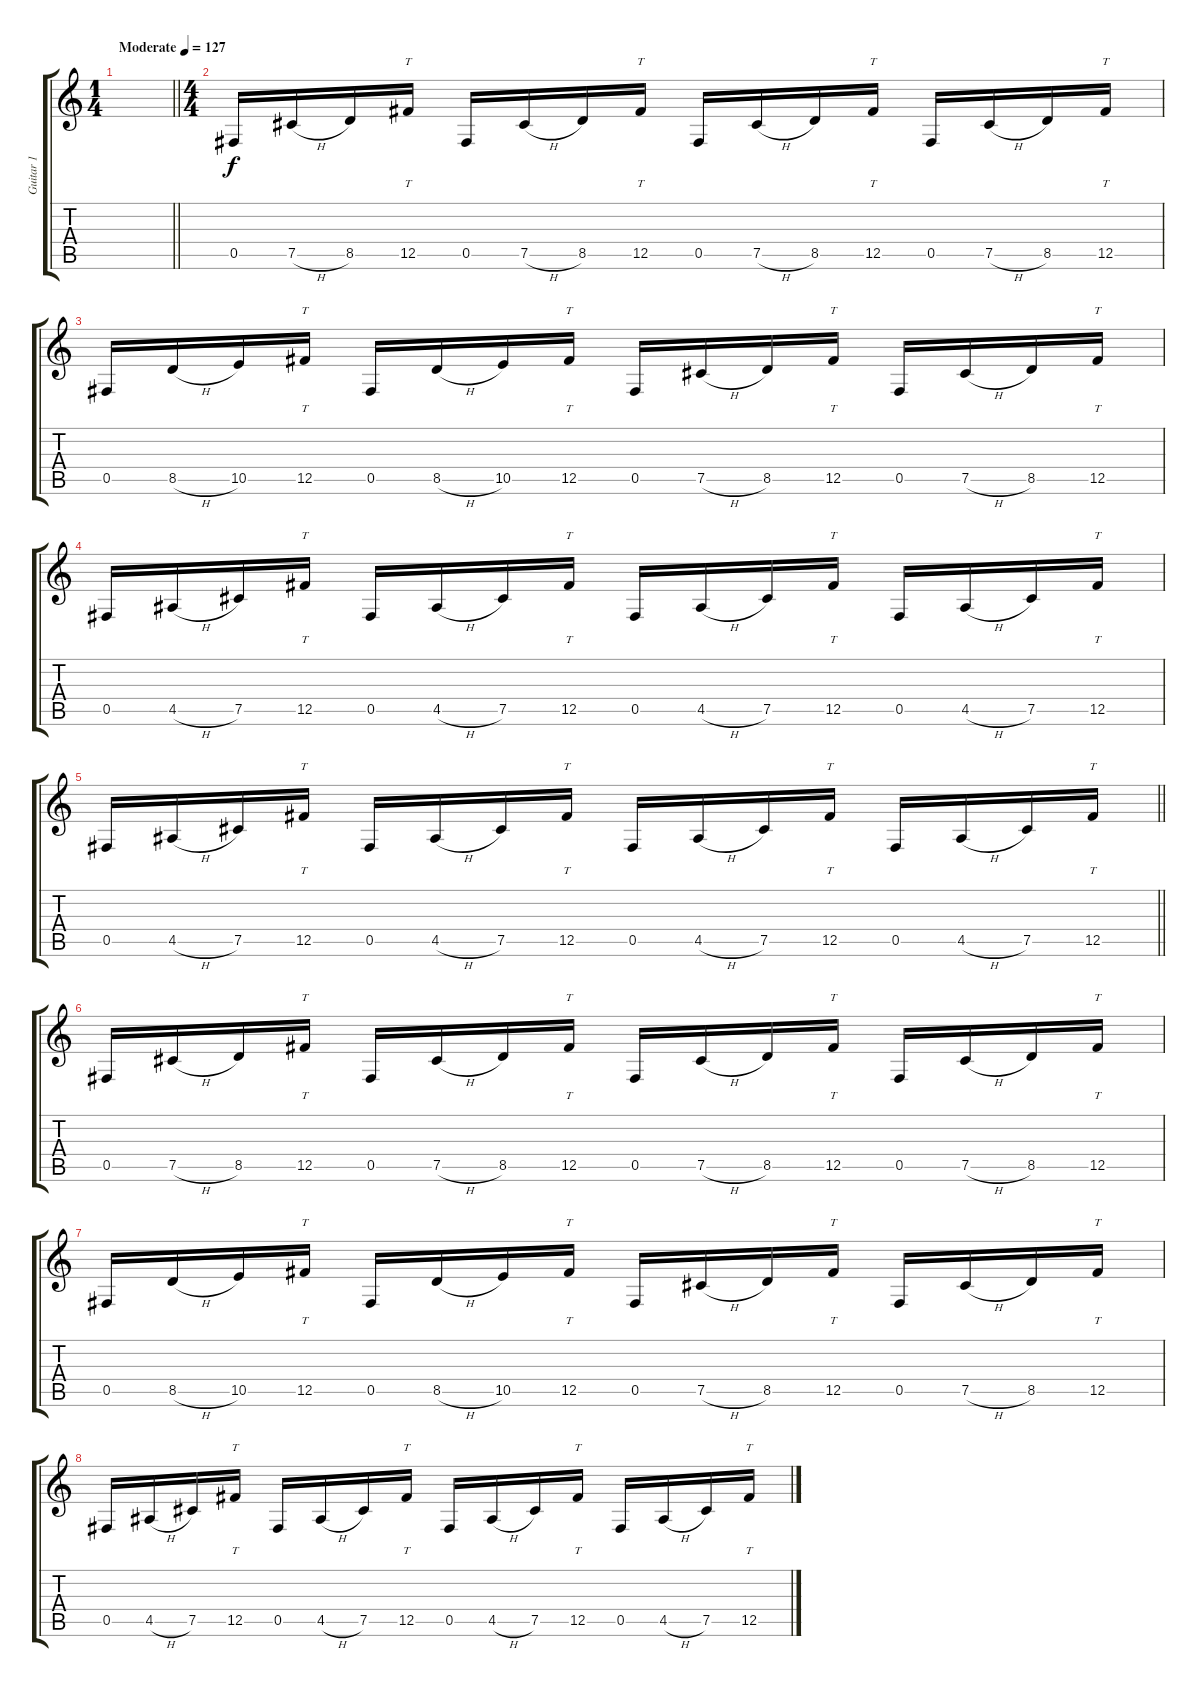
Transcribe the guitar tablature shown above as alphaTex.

\track ("Guitar 1" "Guitar 1") {instrument distortionguitar}
\staff {score tabs}
\tuning (Db4 Ab3 E3 B2 Gb2 B1) {hide}
\ts (1 4)
\tempo (127 "Moderate")
\clef g2
\barLineRight lightlight
\ks c
|
\ts (4 4)
0.5.16 7.5{h}.16 8.5.16 12.5.16{tt} 0.5.16 7.5{h}.16 8.5.16 12.5.16{tt} 0.5.16 7.5{h}.16 8.5.16 12.5.16{tt} 0.5.16 7.5{h}.16 8.5.16 12.5.16{tt} |
0.5.16 8.5{h}.16 10.5.16 12.5.16{tt} 0.5.16 8.5{h}.16 10.5.16 12.5.16{tt} 0.5.16 7.5{h}.16 8.5.16 12.5.16{tt} 0.5.16 7.5{h}.16 8.5.16 12.5.16{tt} |
0.5.16 4.5{h}.16 7.5.16 12.5.16{tt} 0.5.16 4.5{h}.16 7.5.16 12.5.16{tt} 0.5.16 4.5{h}.16 7.5.16 12.5.16{tt} 0.5.16 4.5{h}.16 7.5.16 12.5.16{tt} |
\barLineRight lightlight
0.5.16 4.5{h}.16 7.5.16 12.5.16{tt} 0.5.16 4.5{h}.16 7.5.16 12.5.16{tt} 0.5.16 4.5{h}.16 7.5.16 12.5.16{tt} 0.5.16 4.5{h}.16 7.5.16 12.5.16{tt} |
0.5.16 7.5{h}.16 8.5.16 12.5.16{tt} 0.5.16 7.5{h}.16 8.5.16 12.5.16{tt} 0.5.16 7.5{h}.16 8.5.16 12.5.16{tt} 0.5.16 7.5{h}.16 8.5.16 12.5.16{tt} |
0.5.16 8.5{h}.16 10.5.16 12.5.16{tt} 0.5.16 8.5{h}.16 10.5.16 12.5.16{tt} 0.5.16 7.5{h}.16 8.5.16 12.5.16{tt} 0.5.16 7.5{h}.16 8.5.16 12.5.16{tt} |
0.5.16 4.5{h}.16 7.5.16 12.5.16{tt} 0.5.16 4.5{h}.16 7.5.16 12.5.16{tt} 0.5.16 4.5{h}.16 7.5.16 12.5.16{tt} 0.5.16 4.5{h}.16 7.5.16 12.5.16{tt}
